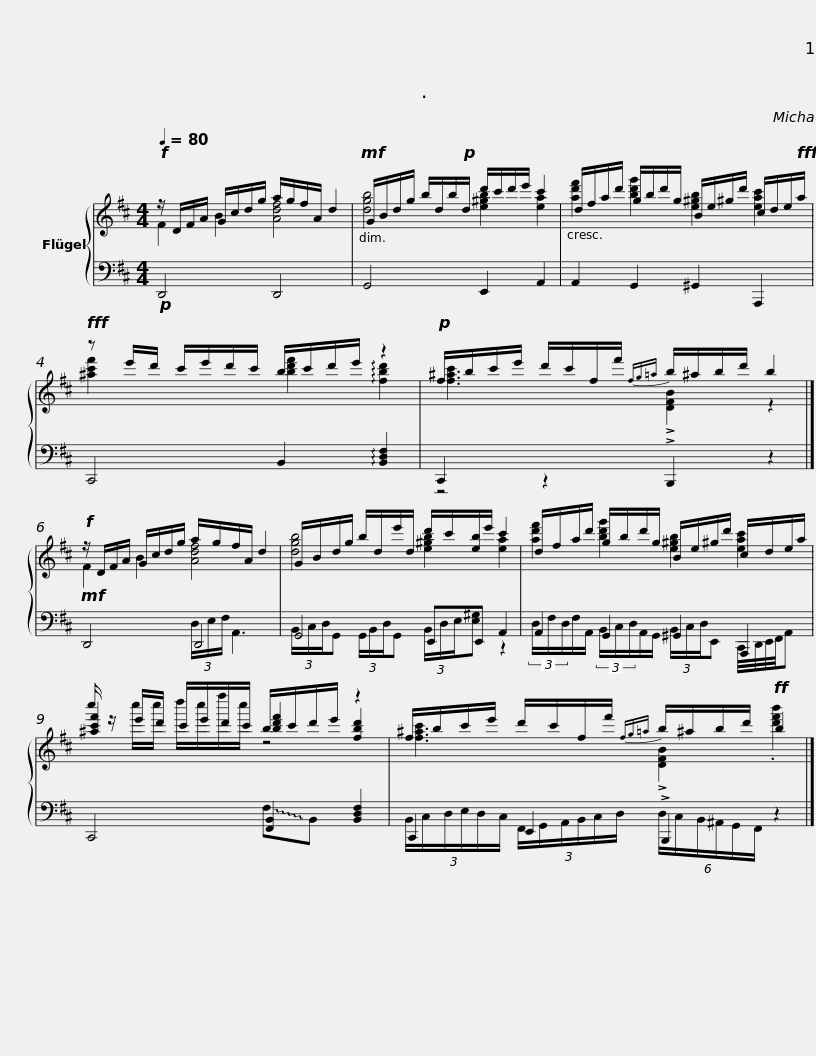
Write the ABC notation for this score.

X:1
%%score { ( 1 2 5 ) | ( 3 4 ) }
L:1/8
Q:1/4=80
M:4/4
I:linebreak $
K:D
V:1 treble
V:2 treble
V:5 treble
V:3 bass
V:4 bass
V:1
!f! z/ D/F/A/ G/c/d/g/ a/g/f/A/ d2 |!mf! G/B/d/g/ b/d/b/!p!d/ d'/c'/d'/e'/ c'2 |$ d/f/a/d'/ g/b/d'/g/ B/e/^g/d'/ c/d/e/!fff!a/ |!fff! z e'/d'/ c'/e'/d'/c'/ b/c'/d'/e'/ z2 |$!p! f/b/c'/e'/ d'/c'/f/f'/{fg=a} b/^a/b/d'/ b2 |] %5
!f! z/ D/F/A/ G/c/d/g/ a/g/f/A/ d2 |$ G/B/d/g/ b/d/e'/d/ d'/c'/[eb]/e'/ c'2 |$ d/f/a/d'/ g/b/d'/g/ B/e/^g/d'/ c/d/e/a/ |$ c''/ z/ e'/d'/ c'/e'/d'/c'/ b/c'/d'/e'/ z2 |$ f/b/c'/e'/ d'/c'/f/f'/{fg=a} b/^a/b/d'/!ff! b2 |] %10
V:2
 F2 B2 [Adf]4 | [dgb]4 [e^gb]2 [ea]2 |$ [ad'f']2 [bd'g']2 [e^gb]2 [eac']2 | [^ac'f']2 x2 [bd'f']2 !arpeggio![fbd']2 |$ [f^ac']3 x !>![DFB]2 z2 |] %5
 F2 B2 [Adf]4 |$ [dgb]4 [e^gb]2 [ea]2 |$ [ad'f']2 [bd'g']2 [e^gb]2 [eac']2 |$ [^ac'f']2 x2 [bd'f']2 [fbd']2 |$ [f^ac']3 x !>![DFB]2 .[d'f'b']2 |] %10
V:3
!p! D,,4 D,,4 | G,,4 E,,2 A,,2 |$ A,,2 G,,2 ^G,,2 A,,,2 | C,,4 B,,2 !arpeggio![B,,D,F,]2 |$ C,,2 z2 !>!B,,,2 z2 |] %5
!mf! D,,4 D,,4 |$ G,,4 E,,E,, A,,2 |$ A,,2 G,,2 ^G,,2 A,,,2 |$ C,,4 [F,,B,,]2 [B,,D,F,]2 |$ C,,2 E,,2 !>!B,,,2 z2 |] %10
V:4
 x8 | x8 |$ x8 | x8 |$ z4 x4 |] %5
 x4 (3D,/E,/F,/ A,,3 |$ (3B,,/C,/D,/G,, (3G,,/B,,/D,/G,, (3B,,/D,/E,/[E,^G,] z2 |$ (3D,/F,/D,/F,/A,,/ (3B,,/C,/D,/A,,/G,,/ (3B,,/C,/D,/E,, C,,/4D,,/4E,,/4F,,/4A,, |$ x4 !~(!F,!~)!B,, x2 |$ (3:2:6B,,/C,/D,/E,/D,/C,/ (3:2:6F,,/G,,/A,,/B,,/C,/D,/ (6:4:6D,/C,/B,,/^A,,/G,,/F,,/ x2 |] %10
V:5
 x8 | x8 |$ x8 | x8 |$ x8 |] %5
 x8 |$ x8 |$ x8 |$ x/ z/ c''/c''/ d''/c''/f''/c''/ z4 |$ x8 |] %10
